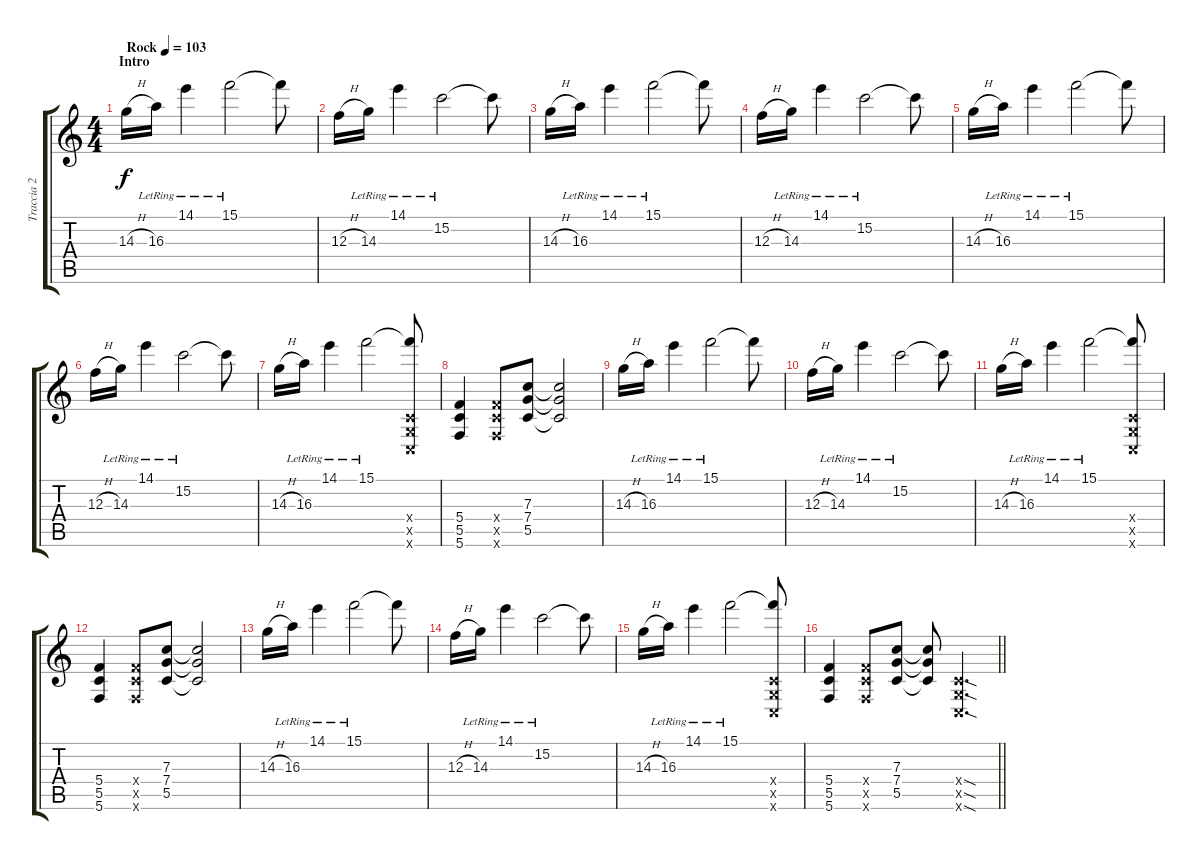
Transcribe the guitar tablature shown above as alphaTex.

\track ("Traccia 2" "Traccia 2") {instrument distortionguitar}
\staff {score tabs}
\tuning (D4 A3 F3 C3 G2 C2) {hide}
\ts (4 4)
\section ("" "Intro")
\tempo (103 "Rock")
\clef g2
\ks c
14.3{h}.16{dy f instrument distortionguitar} 16.3{lr}.16 14.1{lr}.4 15.1{lr}.2 15.1{t}.8 |
12.3{h}.16 14.3{lr}.16 14.1{lr}.4 15.2{lr}.2 15.2{t}.8 |
14.3{h}.16 16.3{lr}.16 14.1{lr}.4 15.1{lr}.2 15.1{t}.8 |
12.3{h}.16 14.3{lr}.16 14.1{lr}.4 15.2{lr}.2 15.2{t}.8 |
14.3{h}.16 16.3{lr}.16 14.1{lr}.4 15.1{lr}.2 15.1{t}.8 |
12.3{h}.16 14.3{lr}.16 14.1{lr}.4 15.2{lr}.2 15.2{t}.8 |
14.3{h}.16 16.3{lr}.16 14.1{lr}.4 15.1{lr}.2 (15.1{t} 0.4{x} 0.5{x} 0.6{x}).8 |
(5.4 5.5 5.6).4 (5.4{x} 5.5{x} 5.6{x}).8 (7.3 7.4 5.5).8 (7.3{t} 7.4{t} 5.5{t}).2 |
14.3{h}.16 16.3{lr}.16 14.1{lr}.4 15.1{lr}.2 15.1{t}.8 |
12.3{h}.16 14.3{lr}.16 14.1{lr}.4 15.2{lr}.2 15.2{t}.8 |
14.3{h}.16 16.3{lr}.16 14.1{lr}.4 15.1{lr}.2 (15.1{t} 0.4{x} 0.5{x} 0.6{x}).8 |
(5.4 5.5 5.6).4 (5.4{x} 5.5{x} 5.6{x}).8 (7.3 7.4 5.5).8 (7.3{t} 7.4{t} 5.5{t}).2 |
14.3{h}.16 16.3{lr}.16 14.1{lr}.4 15.1{lr}.2 15.1{t}.8 |
12.3{h}.16 14.3{lr}.16 14.1{lr}.4 15.2{lr}.2 15.2{t}.8 |
14.3{h}.16 16.3{lr}.16 14.1{lr}.4 15.1{lr}.2 (15.1{t} 0.4{x} 0.5{x} 0.6{x}).8 |
\barLineRight lightlight
(5.4 5.5 5.6).4 (5.4{x} 5.5{x} 5.6{x}).8 (7.3 7.4 5.5).8 (7.3{t} 7.4{t} 5.5{t}).8 (0.4{sod x} 0.5{sod x} 0.6{sod x}).4{d}
